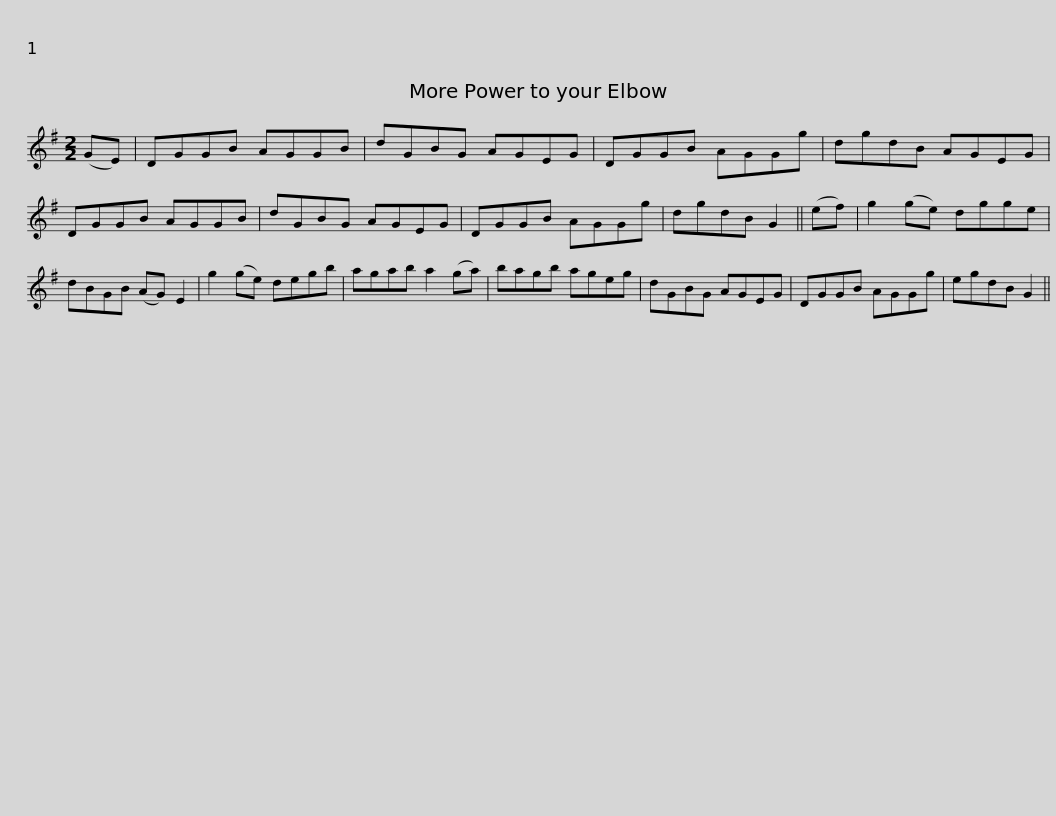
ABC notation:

X:1
L:1/8
M:2/2
I:linebreak $
K:G
V:1 treble
V:1
 (GE) | DGGB AGGB | dGBG AGEG | DGGB AGGg | dgdB AGEG | %5
 DGGB AGGB |$ dGBG AGEG | DGGB AGGg | dgdB G2 || (ef) | %10
 g2 (ge) dgge | dBGB (AG) E2 | g2 (ge) degb |$ agab a2 (ga) | bagb ageg | %15
 dGBG AGEG | DGGB AGGg | egdB G2 || %18
